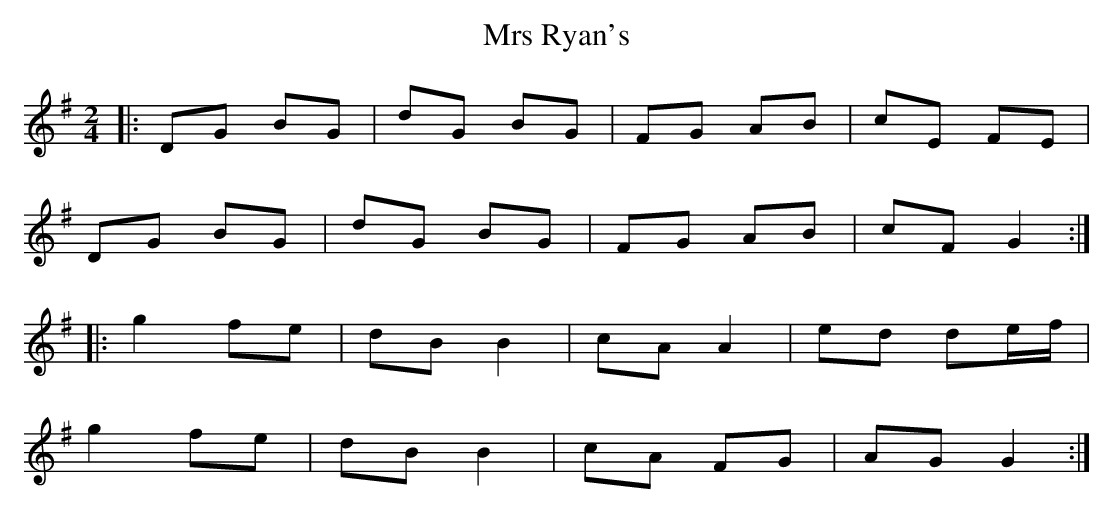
X:1
T: Mrs Ryan's
M: 2/4
L: 1/8
K: Gmaj
|:DG BG|dG BG|FG AB|cE FE|
DG BG|dG BG|FG AB|cF G2:|
|:g2 fe|dB B2|cA A2|ed de/f/|
g2 fe|dB B2|cA FG|AG G2:|
